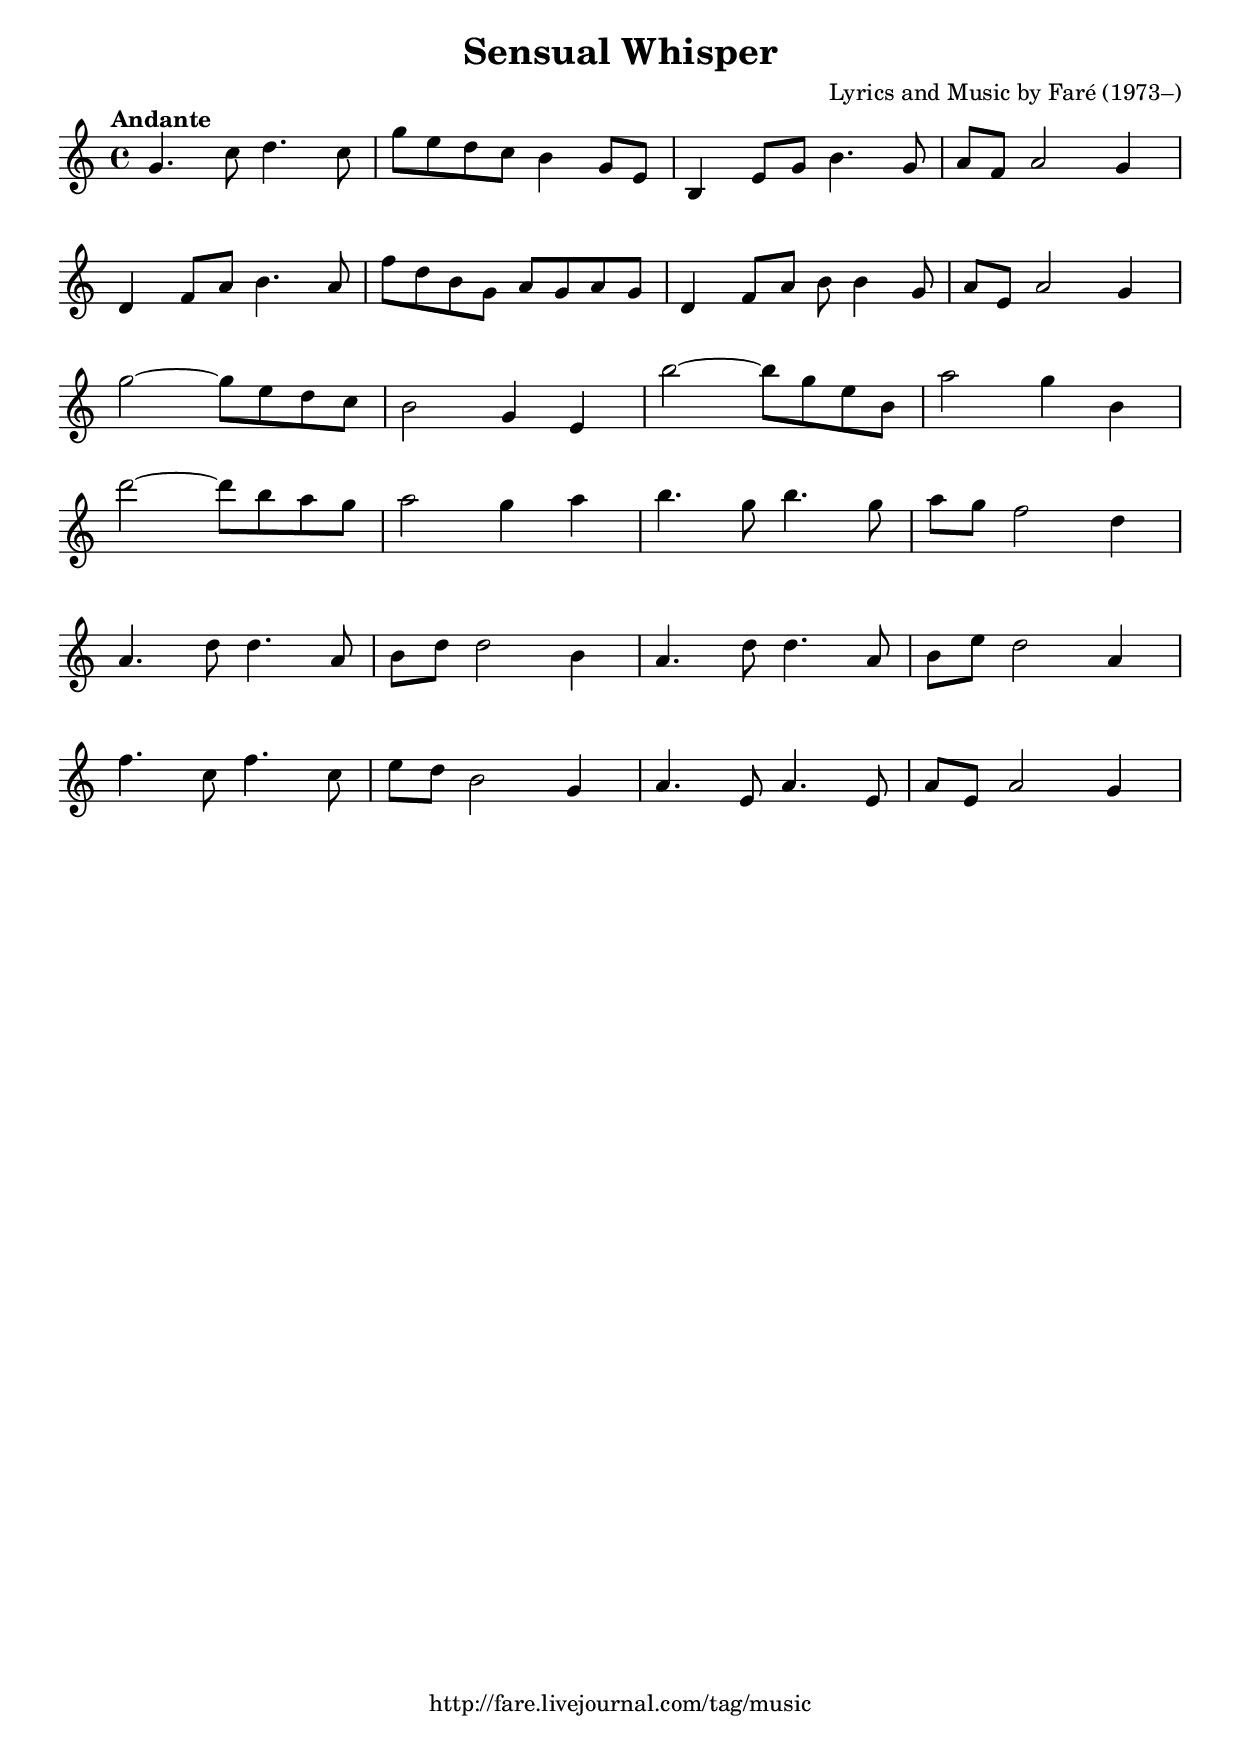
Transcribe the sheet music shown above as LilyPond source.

\version "2.18.2"

\paper{
    between-system-space = 1\cm
    between-system-padding = #1
    ragged-bottom=##f
    ragged-last-bottom=##t
    indent = 0\cm
}

\header{
  title = "Sensual Whisper"
  %poet = ""
  composer = "Lyrics and Music by Faré (1973–)"
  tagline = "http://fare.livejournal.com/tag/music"
}

harmonies = \chordmode {
}

\book {
\score {
<<
\new ChordNames {
  \set chordChanges = ##t
  \harmonies
}
\new Staff {
\relative c''
{
  \override Score.BarNumber #'break-visibility = #'#(#f #f #f)

  \clef "treble" % treble_8
  \key c \major % 8
  \tempo "Andante"
  \time 4/4
  g4. c8  d4. c8 | g'8 e d c  b4 g8 e |
  b4 e8 g  b4. g8 | a8 f a2 g4 | \break
  d4 f8 a  b4. a8 | f' d b g  a g a g |
  d4 f8 a  b b4 g8 | a e a2 g4 | \break
  g'2~  g8 e d c | b2  g4 e |
  b''2~  b8 g e b | a'2  g4 b, | \break
  d'2~  d8 b a g | a2  g4 a |
  b4. g8  b4. g8 | a g f2  d4 | \break
  a4. d8  d4. a8 | b8 d d2  b4 |
  a4. d8  d4. a8 | b8 e d2  a4 | \break
  f'4. c8  f4. c8 | e8 d b2  g4 |
  a4. e8  a4. e8 | a8 e a2  g4 | \break

}
\addlyrics {
} }
>>
\layout {

}

\midi {
\context {
\Score
%  tempoWholesPerMinute = #(ly:make-moment 500 8)
  tempoWholesPerMinute = #(ly:make-moment 1000 8)
} }

} % score
} % book
